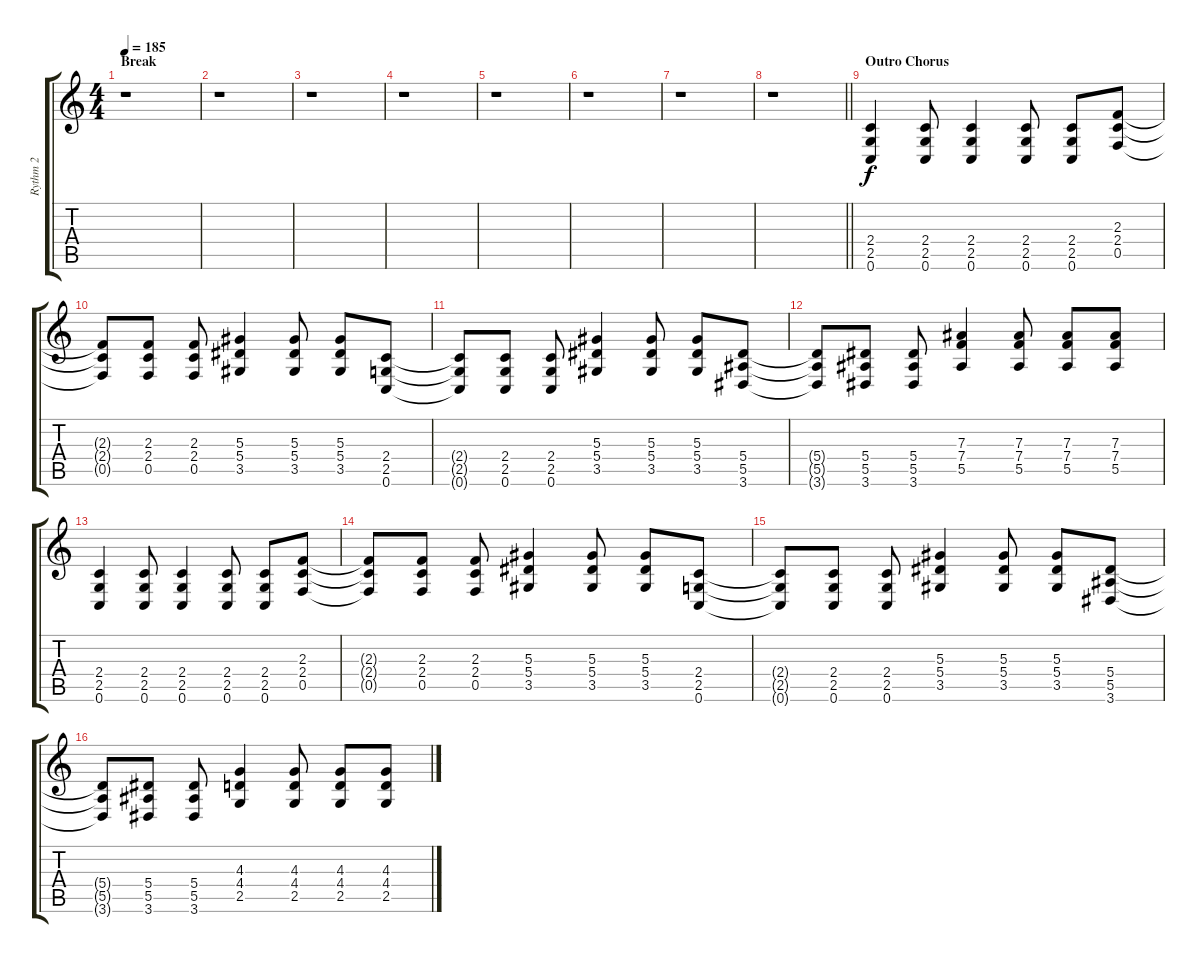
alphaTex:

\track ("Rythm 2" "Rythm 2") {instrument overdrivenguitar}
\staff {score tabs}
\tuning (C4 G3 Eb3 Bb2 F2 C2) {hide}
\ts (4 4)
\section ("" "Break")
\tempo 185
\clef g2
\ks c
r.1{dy f} |
r.1 |
r.1 |
r.1 |
r.1 |
r.1 |
r.1 |
\barLineRight lightlight
r.1 |
\section ("" "Outro Chorus")
(2.4 2.5 0.6).4 (2.4 2.5 0.6).8 (2.4 2.5 0.6).4 (2.4 2.5 0.6).8 (2.4 2.5 0.6).8 (2.3 2.4 0.5).8 |
(2.3{t} 2.4{t} 0.5{t}).8 (2.3 2.4 0.5).8 (2.3 2.4 0.5).8 (5.3 5.4 3.5).4 (5.3 5.4 3.5).8 (5.3 5.4 3.5).8 (2.4 2.5 0.6).8 |
(2.4{t} 2.5{t} 0.6{t}).8 (2.4 2.5 0.6).8 (2.4 2.5 0.6).8 (5.3 5.4 3.5).4 (5.3 5.4 3.5).8 (5.3 5.4 3.5).8 (5.4 5.5 3.6).8 |
(5.4{t} 5.5{t} 3.6{t}).8 (5.4 5.5 3.6).8 (5.4 5.5 3.6).8 (7.3 7.4 5.5).4 (7.3 7.4 5.5).8 (7.3 7.4 5.5).8 (7.3 7.4 5.5).8 |
(2.4 2.5 0.6).4 (2.4 2.5 0.6).8 (2.4 2.5 0.6).4 (2.4 2.5 0.6).8 (2.4 2.5 0.6).8 (2.3 2.4 0.5).8 |
(2.3{t} 2.4{t} 0.5{t}).8 (2.3 2.4 0.5).8 (2.3 2.4 0.5).8 (5.3 5.4 3.5).4 (5.3 5.4 3.5).8 (5.3 5.4 3.5).8 (2.4 2.5 0.6).8 |
(2.4{t} 2.5{t} 0.6{t}).8 (2.4 2.5 0.6).8 (2.4 2.5 0.6).8 (5.3 5.4 3.5).4 (5.3 5.4 3.5).8 (5.3 5.4 3.5).8 (5.4 5.5 3.6).8 |
(5.4{t} 5.5{t} 3.6{t}).8 (5.4 5.5 3.6).8 (5.4 5.5 3.6).8 (4.3 4.4 2.5).4 (4.3 4.4 2.5).8 (4.3 4.4 2.5).8 (4.3 4.4 2.5).8
